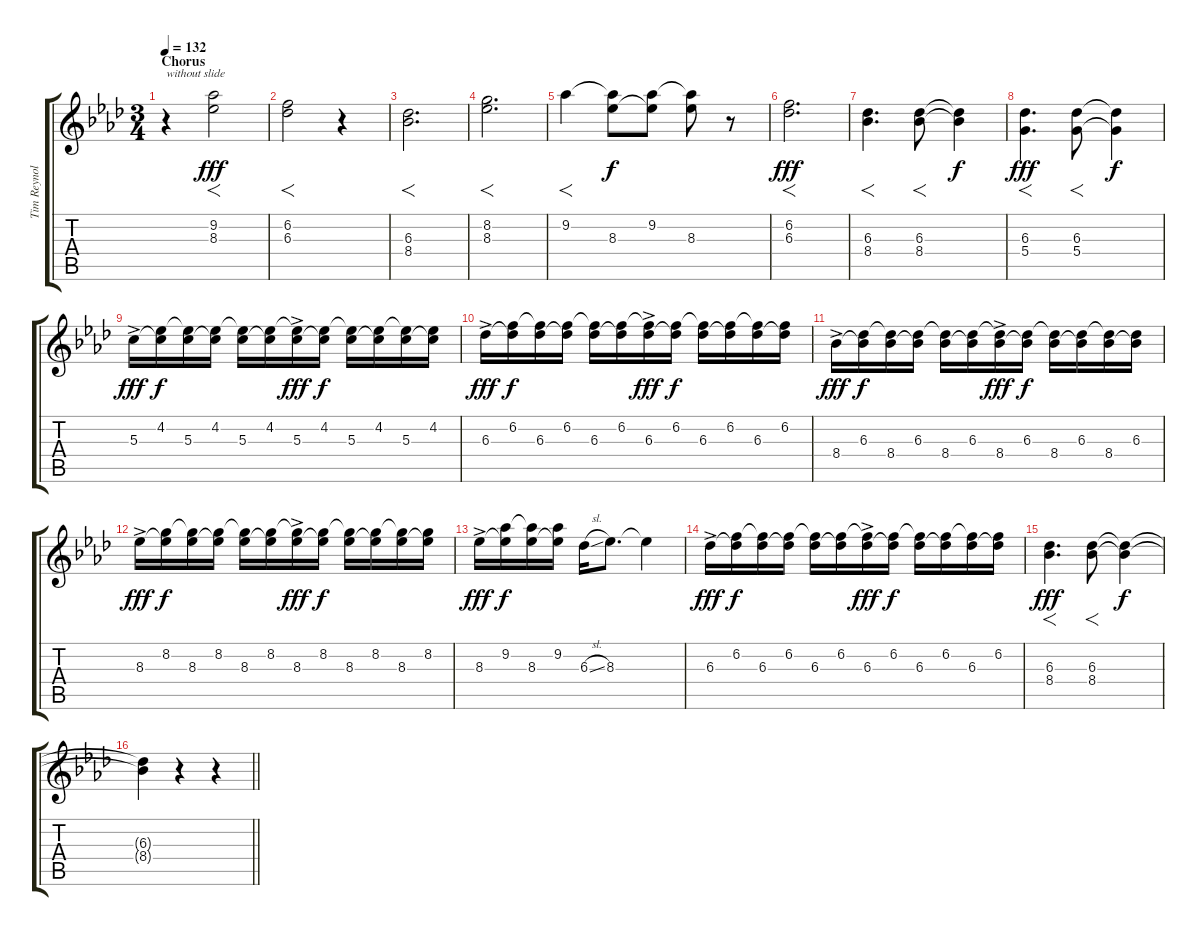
\track ("Tim Reynolds" "Tim Reynol") {instrument acousticguitarsteel}
\staff {score tabs}
\tuning (E4 B3 G3 D3 A2 E2) {hide}
\ts (3 4)
\section ("" "Chorus")
\tempo 132
\clef g2
\ks ab
r.4{txt "without slide" dy f volume 14} (9.2 8.3).2{f dy fff} |
(6.2 6.3).2{f} r.4 |
(6.3 8.4).2{f d volume 16} |
(8.2 8.3).2{f d} |
9.2.4{f volume 12} (9.2{t} 8.3).8{dy f} (9.2 8.3{t}).8 (9.2{t} 8.3).8 r.8 |
(6.2 6.3).2{f d dy fff volume 16} |
(6.3 8.4).4{f d volume 12} (6.3 8.4).8{f} (6.3{t} 8.4{t}).4{dy f} |
(6.3 5.4).4{f d dy fff} (6.3 5.4).8{f} (6.3{t} 5.4{t}).4{dy f} |
5.3{ac}.16{dy fff volume 11} (4.2 5.3{t}).16{dy f} (4.2{t} 5.3).16 (4.2 5.3{t}).16 (4.2{t} 5.3).16 (4.2 5.3{t}).16 (4.2{t} 5.3{ac}).16{dy fff} (4.2 5.3{t}).16{dy f} (4.2{t} 5.3).16 (4.2 5.3{t}).16 (4.2{t} 5.3).16 (4.2 5.3{t}).16 |
6.3{ac}.16{dy fff} (6.2 6.3{t}).16{dy f} (6.2{t} 6.3).16 (6.2 6.3{t}).16 (6.2{t} 6.3).16 (6.2 6.3{t}).16 (6.2{t} 6.3{ac}).16{dy fff} (6.2 6.3{t}).16{dy f} (6.2{t} 6.3).16 (6.2 6.3{t}).16 (6.2{t} 6.3).16 (6.2 6.3{t}).16 |
8.4{ac}.16{dy fff} (6.3 8.4{t}).16{dy f} (6.3{t} 8.4).16 (6.3 8.4{t}).16 (6.3{t} 8.4).16 (6.3 8.4{t}).16 (6.3{t} 8.4{ac}).16{dy fff} (6.3 8.4{t}).16{dy f} (6.3{t} 8.4).16 (6.3 8.4{t}).16 (6.3{t} 8.4).16 (6.3 8.4{t}).16 |
8.3{ac}.16{dy fff} (8.2 8.3{t}).16{dy f} (8.2{t} 8.3).16 (8.2 8.3{t}).16 (8.2{t} 8.3).16 (8.2 8.3{t}).16 (8.2{t} 8.3{ac}).16{dy fff} (8.2 8.3{t}).16{dy f} (8.2{t} 8.3).16 (8.2 8.3{t}).16 (8.2{t} 8.3).16 (8.2 8.3{t}).16 |
8.3{ac}.16{dy fff} (9.2 8.3{t}).16{dy f} (9.2{t} 8.3).16 (9.2 8.3{t}).16 6.3{sl}.16 8.3.8{d} 8.3{t}.4 |
6.3{ac}.16{dy fff} (6.2 6.3{t}).16{dy f} (6.2{t} 6.3).16 (6.2 6.3{t}).16 (6.2{t} 6.3).16 (6.2 6.3{t}).16 (6.2{t} 6.3{ac}).16{dy fff} (6.2 6.3{t}).16{dy f} (6.2{t} 6.3).16 (6.2 6.3{t}).16 (6.2{t} 6.3).16 (6.2 6.3{t}).16 |
(6.3 8.4).4{f d dy fff volume 12} (6.3 8.4).8{f} (6.3{t} 8.4{t}).4{dy f} |
\barLineRight lightlight
(6.3{t} 8.4{t}).4 r.4 r.4
